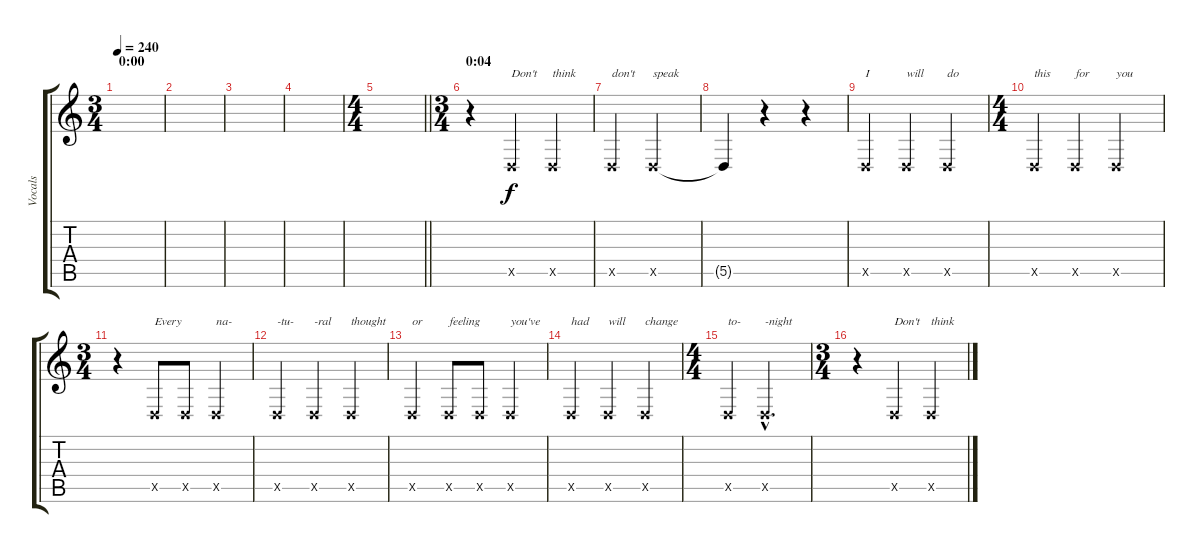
\track ("Vocals" "Vocals") {instrument lead3calliope}
\staff {score tabs}
\tuning (E4 B3 G3 D3 A2 E2) {hide}
\ts (3 4)
\section ("" "0:00")
\tempo 240
\clef g2
\ks c
|
|
|
|
\ts (4 4)
\barLineRight lightlight
|
\ts (3 4)
\section ("" "0:04")
r.4 5.5{x}.4{txt "Don't"} 5.5{x}.4{txt "think"} |
5.5{x}.4{txt "don't"} 5.5{x}.2{txt "speak"} |
5.5{t}.4 r.4 r.4 |
5.5{x}.4{txt "I"} 5.5{x}.4{txt "will"} 5.5{x}.4{txt "do"} |
\ts (4 4)
5.5{x}.4{txt "this"} 5.5{x}.4{txt "for"} 5.5{x}.2{txt "you"} |
\ts (3 4)
r.4 5.5{x}.8{txt "Every"} 5.5{x}.8 5.5{x}.4{txt "na-"} |
5.5{x}.4{txt "-tu-"} 5.5{x}.4{txt "-ral"} 5.5{x}.4{txt "thought"} |
5.5{x}.4{txt "or"} 5.5{x}.8{txt "feeling"} 5.5{x}.8 5.5{x}.4{txt "you've"} |
5.5{x}.4{txt "had"} 5.5{x}.4{txt "will"} 5.5{x}.4{txt "change"} |
\ts (4 4)
5.5{x}.4{txt "to-"} 5.5{hac x}.2{d txt "-night"} |
\ts (3 4)
r.4 5.5{x}.4{txt "Don't"} 5.5{x}.4{txt "think"}
